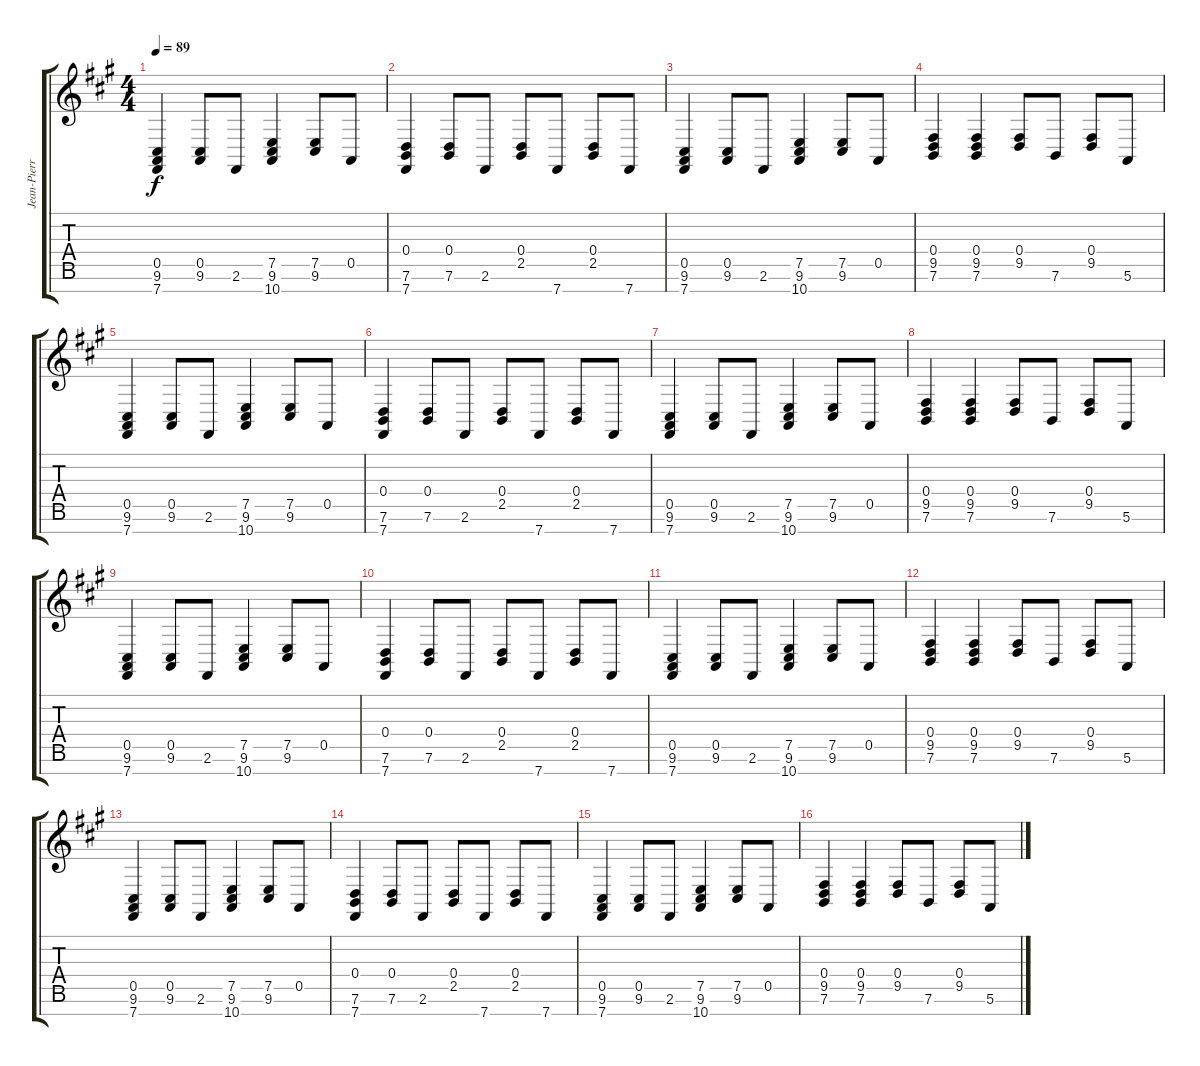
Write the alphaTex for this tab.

\track ("Jean-Pierre Pilot" "Jean-Pierr") {instrument electricgrandpiano}
\staff {score tabs}
\tuning (E4 B3 G3 D3 A2 E2 B1) {hide}
\ts (4 4)
\tempo 89
\clef g2
\ks a
(0.5 9.6 7.7).4{dy f} (0.5 9.6).8 2.6.8 (7.5 9.6 10.7).4 (7.5 9.6).8 0.5.8 |
(0.4 7.6 7.7).4 (0.4 7.6).8 2.6.8 (0.4 2.5).8 7.7.8 (0.4 2.5).8 7.7.8 |
(0.5 9.6 7.7).4 (0.5 9.6).8 2.6.8 (7.5 9.6 10.7).4 (7.5 9.6).8 0.5.8 |
(0.4 9.5 7.6).4 (0.4 9.5 7.6).4 (0.4 9.5).8 7.6.8 (0.4 9.5).8 5.6.8 |
(0.5 9.6 7.7).4 (0.5 9.6).8 2.6.8 (7.5 9.6 10.7).4 (7.5 9.6).8 0.5.8 |
(0.4 7.6 7.7).4 (0.4 7.6).8 2.6.8 (0.4 2.5).8 7.7.8 (0.4 2.5).8 7.7.8 |
(0.5 9.6 7.7).4 (0.5 9.6).8 2.6.8 (7.5 9.6 10.7).4 (7.5 9.6).8 0.5.8 |
(0.4 9.5 7.6).4 (0.4 9.5 7.6).4 (0.4 9.5).8 7.6.8 (0.4 9.5).8 5.6.8 |
(0.5 9.6 7.7).4 (0.5 9.6).8 2.6.8 (7.5 9.6 10.7).4 (7.5 9.6).8 0.5.8 |
(0.4 7.6 7.7).4 (0.4 7.6).8 2.6.8 (0.4 2.5).8 7.7.8 (0.4 2.5).8 7.7.8 |
(0.5 9.6 7.7).4 (0.5 9.6).8 2.6.8 (7.5 9.6 10.7).4 (7.5 9.6).8 0.5.8 |
(0.4 9.5 7.6).4 (0.4 9.5 7.6).4 (0.4 9.5).8 7.6.8 (0.4 9.5).8 5.6.8 |
(0.5 9.6 7.7).4 (0.5 9.6).8 2.6.8 (7.5 9.6 10.7).4 (7.5 9.6).8 0.5.8 |
(0.4 7.6 7.7).4 (0.4 7.6).8 2.6.8 (0.4 2.5).8 7.7.8 (0.4 2.5).8 7.7.8 |
(0.5 9.6 7.7).4 (0.5 9.6).8 2.6.8 (7.5 9.6 10.7).4 (7.5 9.6).8 0.5.8 |
(0.4 9.5 7.6).4 (0.4 9.5 7.6).4 (0.4 9.5).8 7.6.8 (0.4 9.5).8 5.6.8
